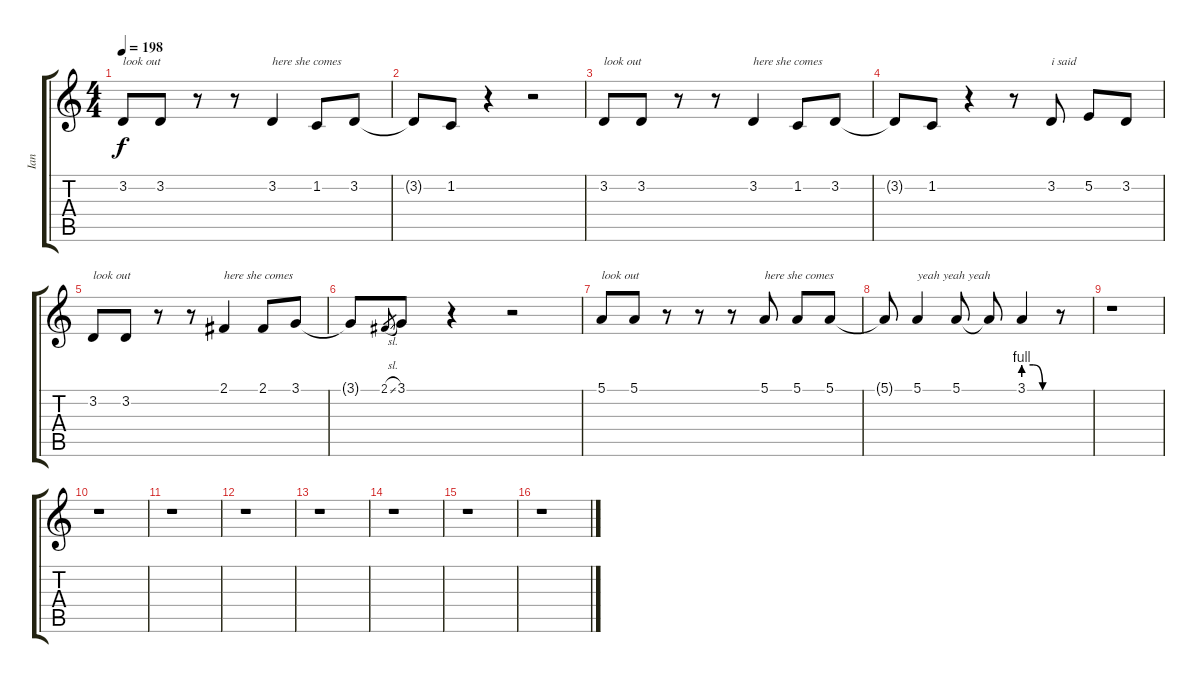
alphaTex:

\track ("Ian" "Ian") {instrument lead6voice}
\staff {score tabs}
\tuning (E4 B3 G3 D3 A2 E2) {hide}
\ts (4 4)
\tempo 198
\clef g2
\ks c
3.2.8{txt "look out" dy f} 3.2.8 r.8 r.8 3.2.4{txt "here she comes"} 1.2.8 3.2.8 |
3.2{t}.8 1.2.8 r.4 r.2 |
3.2.8{txt "look out"} 3.2.8 r.8 r.8 3.2.4{txt "here she comes"} 1.2.8 3.2.8 |
3.2{t}.8 1.2.8 r.4 r.8 3.2.8{txt "i said"} 5.2.8 3.2.8 |
3.2.8{txt "look out"} 3.2.8 r.8 r.8 2.1.4{txt "here she comes"} 2.1.8 3.1.8 |
3.1{t}.8 2.1{sl}.8{gr} 3.1.8 r.4 r.2 |
5.1.8{txt "look out"} 5.1.8 r.8 r.8 r.8 5.1.8{txt "here she comes"} 5.1.8 5.1.8 |
5.1{t}.8 5.1.4{txt "yeah yeah yeah"} 5.1.8 5.1{t}.8 3.1{be (custom 0 4 20 4 40 0 60 0)}.4 r.8 |
r.1 |
r.1 |
r.1 |
r.1 |
r.1 |
r.1 |
r.1 |
r.1
